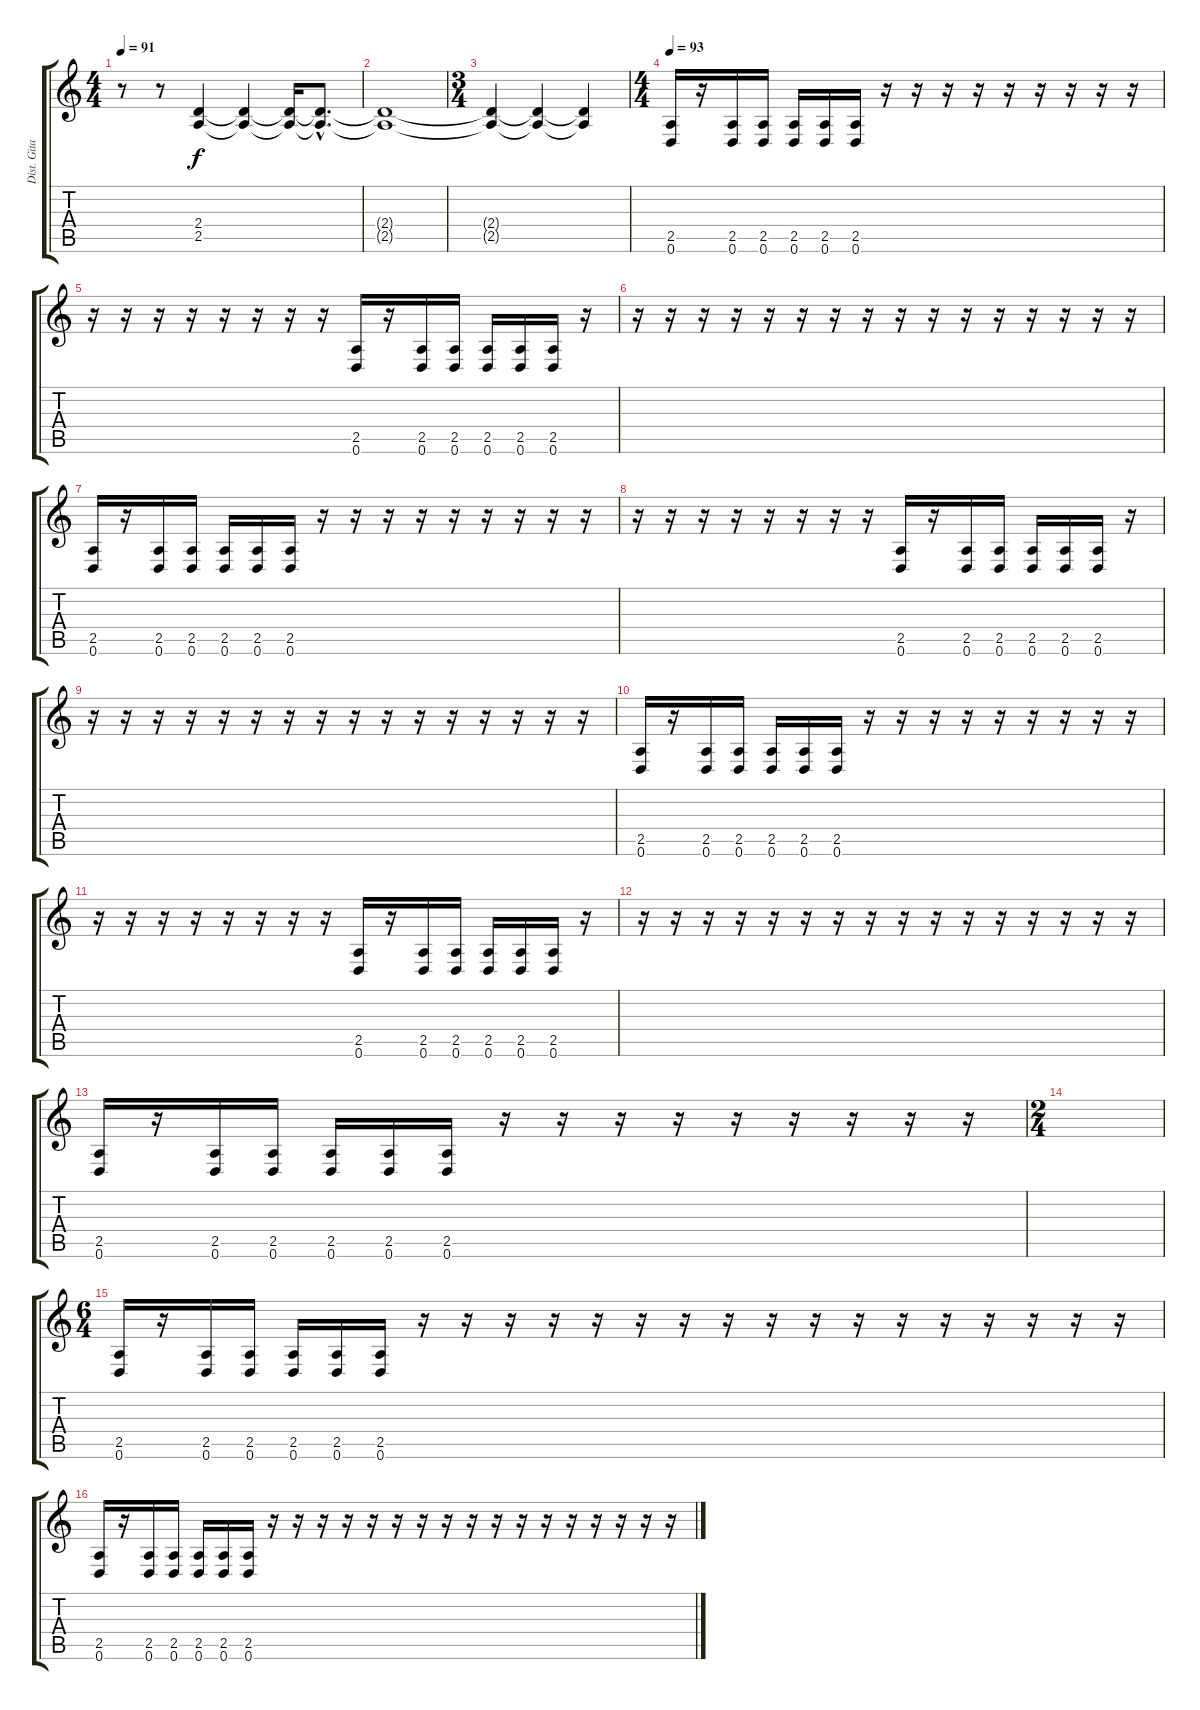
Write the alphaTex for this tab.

\track ("Dist. Gitar 2" "Dist. Gita") {instrument overdrivenguitar}
\staff {score tabs}
\tuning (D4 A3 F3 C3 G2 D2) {hide}
\ts (4 4)
\tempo 91
\clef g2
\ks c
r.8{dy f} r.8 (2.4 2.5).4 (2.4{t} 2.5{t}).4 (2.4{t} 2.5{t}).16 (2.4{hac t} 2.5{hac t}).8{d} |
(2.4{t} 2.5{t}).1 |
\ts (3 4)
(2.4{t} 2.5{t}).4 (2.4{t} 2.5{t}).4 (2.4{t} 2.5{t}).4 |
\ts (4 4)
\tempo 93
(2.5 0.6).16 r.16 (2.5 0.6).16 (2.5 0.6).16 (2.5 0.6).16 (2.5 0.6).16 (2.5 0.6).16 r.16 r.16 r.16 r.16 r.16 r.16 r.16 r.16 r.16 |
r.16 r.16 r.16 r.16 r.16 r.16 r.16 r.16 (2.5 0.6).16 r.16 (2.5 0.6).16 (2.5 0.6).16 (2.5 0.6).16 (2.5 0.6).16 (2.5 0.6).16 r.16 |
r.16 r.16 r.16 r.16 r.16 r.16 r.16 r.16 r.16 r.16 r.16 r.16 r.16 r.16 r.16 r.16 |
(2.5 0.6).16 r.16 (2.5 0.6).16 (2.5 0.6).16 (2.5 0.6).16 (2.5 0.6).16 (2.5 0.6).16 r.16 r.16 r.16 r.16 r.16 r.16 r.16 r.16 r.16 |
r.16 r.16 r.16 r.16 r.16 r.16 r.16 r.16 (2.5 0.6).16 r.16 (2.5 0.6).16 (2.5 0.6).16 (2.5 0.6).16 (2.5 0.6).16 (2.5 0.6).16 r.16 |
r.16 r.16 r.16 r.16 r.16 r.16 r.16 r.16 r.16 r.16 r.16 r.16 r.16 r.16 r.16 r.16 |
(2.5 0.6).16 r.16 (2.5 0.6).16 (2.5 0.6).16 (2.5 0.6).16 (2.5 0.6).16 (2.5 0.6).16 r.16 r.16 r.16 r.16 r.16 r.16 r.16 r.16 r.16 |
r.16 r.16 r.16 r.16 r.16 r.16 r.16 r.16 (2.5 0.6).16 r.16 (2.5 0.6).16 (2.5 0.6).16 (2.5 0.6).16 (2.5 0.6).16 (2.5 0.6).16 r.16 |
r.16 r.16 r.16 r.16 r.16 r.16 r.16 r.16 r.16 r.16 r.16 r.16 r.16 r.16 r.16 r.16 |
(2.5 0.6).16 r.16 (2.5 0.6).16 (2.5 0.6).16 (2.5 0.6).16 (2.5 0.6).16 (2.5 0.6).16 r.16 r.16 r.16 r.16 r.16 r.16 r.16 r.16 r.16 |
\ts (2 4)
|
\ts (6 4)
(2.5 0.6).16 r.16 (2.5 0.6).16 (2.5 0.6).16 (2.5 0.6).16 (2.5 0.6).16 (2.5 0.6).16 r.16 r.16 r.16 r.16 r.16 r.16 r.16 r.16 r.16 r.16 r.16 r.16 r.16 r.16 r.16 r.16 r.16 |
(2.5 0.6).16 r.16 (2.5 0.6).16 (2.5 0.6).16 (2.5 0.6).16 (2.5 0.6).16 (2.5 0.6).16 r.16 r.16 r.16 r.16 r.16 r.16 r.16 r.16 r.16 r.16 r.16 r.16 r.16 r.16 r.16 r.16 r.16
